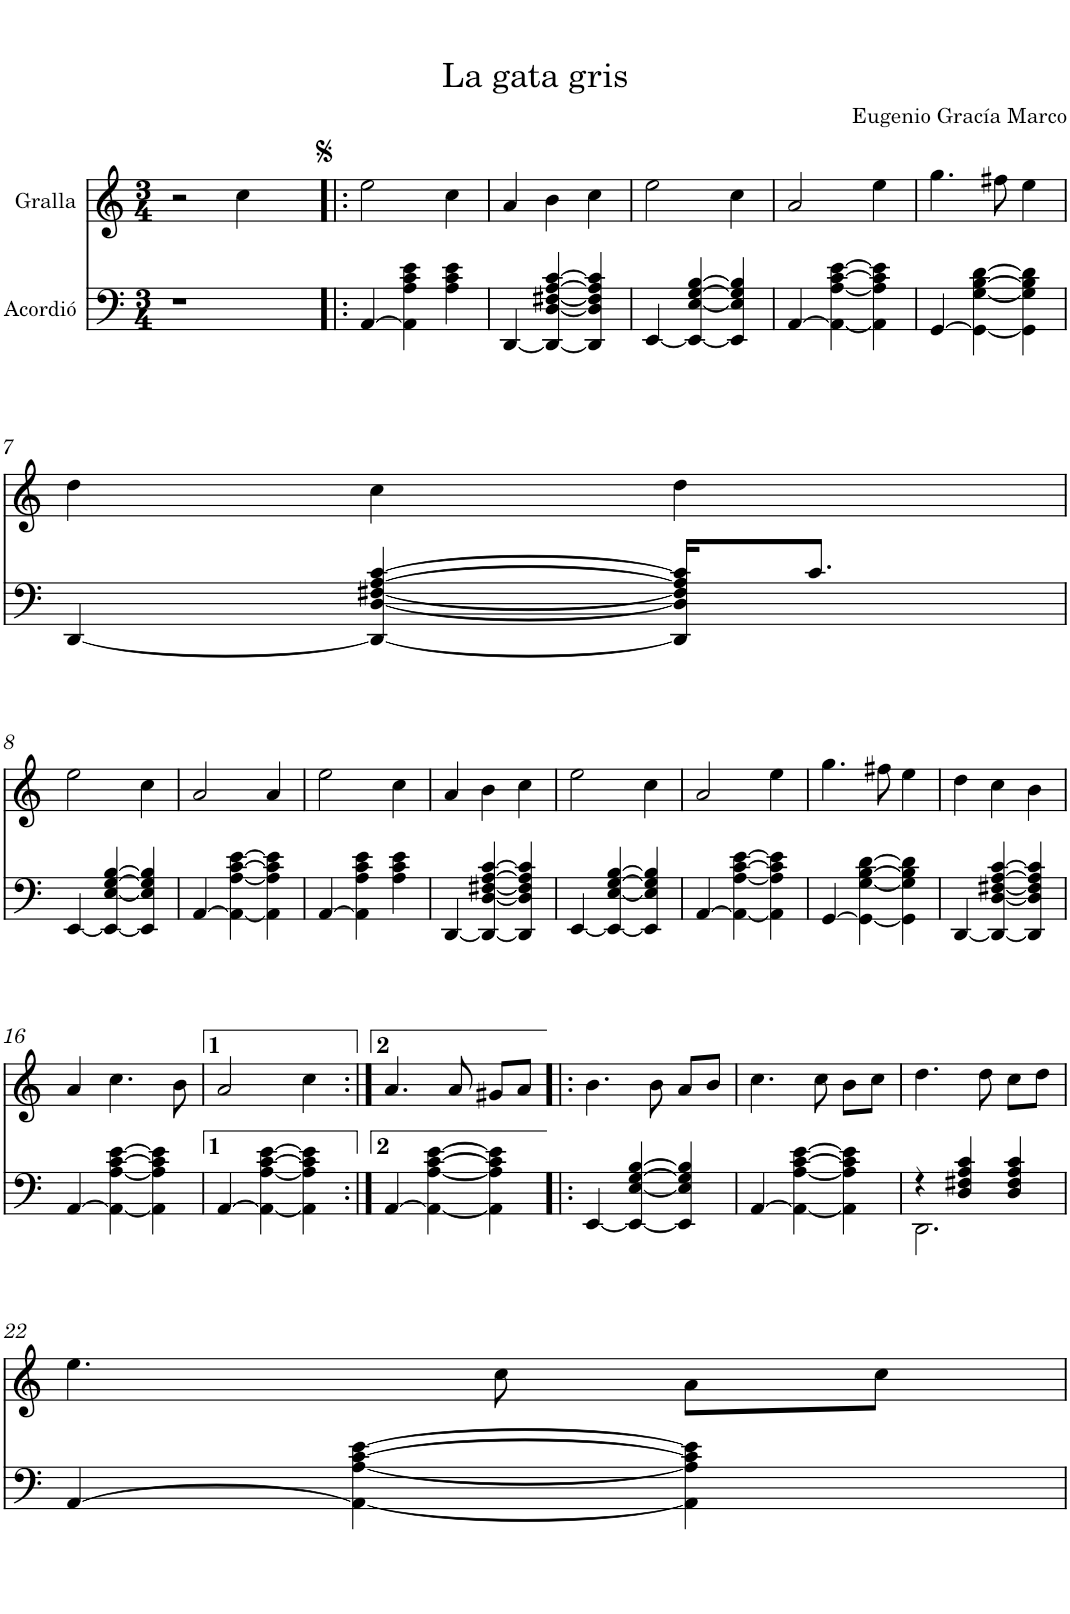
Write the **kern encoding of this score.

**kern	**kern
*part2	*part1
*staff2	*staff1
*I"Acordió	*I"Gralla
*clefF4	*clefG2
*k[]	*k[]
*M3/4	*M3/4
=1	=1
2.r	2r
.	4cc\
4ryy	4ryy
=2!|:	=2!|:
[4AA/	2ee\
4AA\] 4A\ 4c\ 4e\	.
4A\ 4c\ 4e\	4cc\
=3	=3
[4DD/	4a/
4DD/_ [4D/ [4F#X/ [4A/ [4c/	4b\
4DD/] 4D/] 4F#/] 4A/] 4c/]	4cc\
=4	=4
[4EE/	2ee\
4EE/_ [4E/ [4G/ [4B/	.
4EE/] 4E/] 4G/] 4B/]	4cc\
=5	=5
[4AA/	2a/
4AA\_ [4A\ [4c\ [4e\	.
4AA\] 4A\] 4c\] 4e\]	4ee\
=6	=6
[4GG/	4.gg\
4GG\_ [4G\ [4B\ [4d\	.
.	8ff#X\
4GG\] 4G\] 4B\] 4d\]	4ee\
!!LO:LB:g=z
=7	=7
[4DD/	4dd\
4DD/_ [4D/ [4F#X/ [4A/ [4c/	4cc\
16DD/] 16D/] 16F#/] 16A/] 16c/]KL	4dd\
8.c/J	.
!!LO:LB:g=z
=8	=8
[4EE/	2ee\
4EE/_ [4E/ [4G/ [4B/	.
4EE/] 4E/] 4G/] 4B/]	4cc\
=9	=9
[4AA/	2a/
4AA\_ [4A\ [4c\ [4e\	.
4AA\] 4A\] 4c\] 4e\]	4a/
=10	=10
[4AA/	2ee\
4AA\] 4A\ 4c\ 4e\	.
4A\ 4c\ 4e\	4cc\
=11	=11
[4DD/	4a/
4DD/_ [4D/ [4F#X/ [4A/ [4c/	4b\
4DD/] 4D/] 4F#/] 4A/] 4c/]	4cc\
=12	=12
[4EE/	2ee\
4EE/_ [4E/ [4G/ [4B/	.
4EE/] 4E/] 4G/] 4B/]	4cc\
=13	=13
[4AA/	2a/
4AA\_ [4A\ [4c\ [4e\	.
4AA\] 4A\] 4c\] 4e\]	4ee\
=14	=14
[4GG/	4.gg\
4GG\_ [4G\ [4B\ [4d\	.
.	8ff#X\
4GG\] 4G\] 4B\] 4d\]	4ee\
=15	=15
[4DD/	4dd\
4DD/_ [4D/ [4F#X/ [4A/ [4c/	4cc\
4DD/] 4D/] 4F#/] 4A/] 4c/]	4b\
!!LO:LB:g=z
=16	=16
[4AA/	4a/
4AA\_ [4A\ [4c\ [4e\	4.cc\
4AA\] 4A\] 4c\] 4e\]	.
.	8b\
=17	=17
[4AA/	2a/
4AA\_ [4A\ [4c\ [4e\	.
4AA\] 4A\] 4c\] 4e\]	4cc\
=18:|!	=18:|!
[4AA/	4.a/
4AA\_ [4A\ [4c\ [4e\	.
.	8a/
4AA\] 4A\] 4c\] 4e\]	8g#X/L
.	8a/J
=19!|:	=19!|:
[4EE/	4.b\
4EE/_ [4E/ [4G/ [4B/	.
.	8b\
4EE/] 4E/] 4G/] 4B/]	8a/L
.	8b/J
=20	=20
[4AA/	4.cc\
4AA\_ [4A\ [4c\ [4e\	.
.	8cc\
4AA\] 4A\] 4c\] 4e\]	8b\L
.	8cc\J
=21	=21
*^	*
4r	2.DD\	4.dd\
4D/ 4F#X/ 4A/ 4c/	.	.
.	.	8dd\
4D/ 4F#/ 4A/ 4c/	.	8cc\L
.	.	8dd\J
*v	*v	*
!!LO:LB:g=z
=22	=22
[4AA/	4.ee\
4AA\_ [4A\ [4c\ [4e\	.
.	8cc\
4AA\] 4A\] 4c\] 4e\]	8a\L
.	8cc\J
=	=
*-	*-
